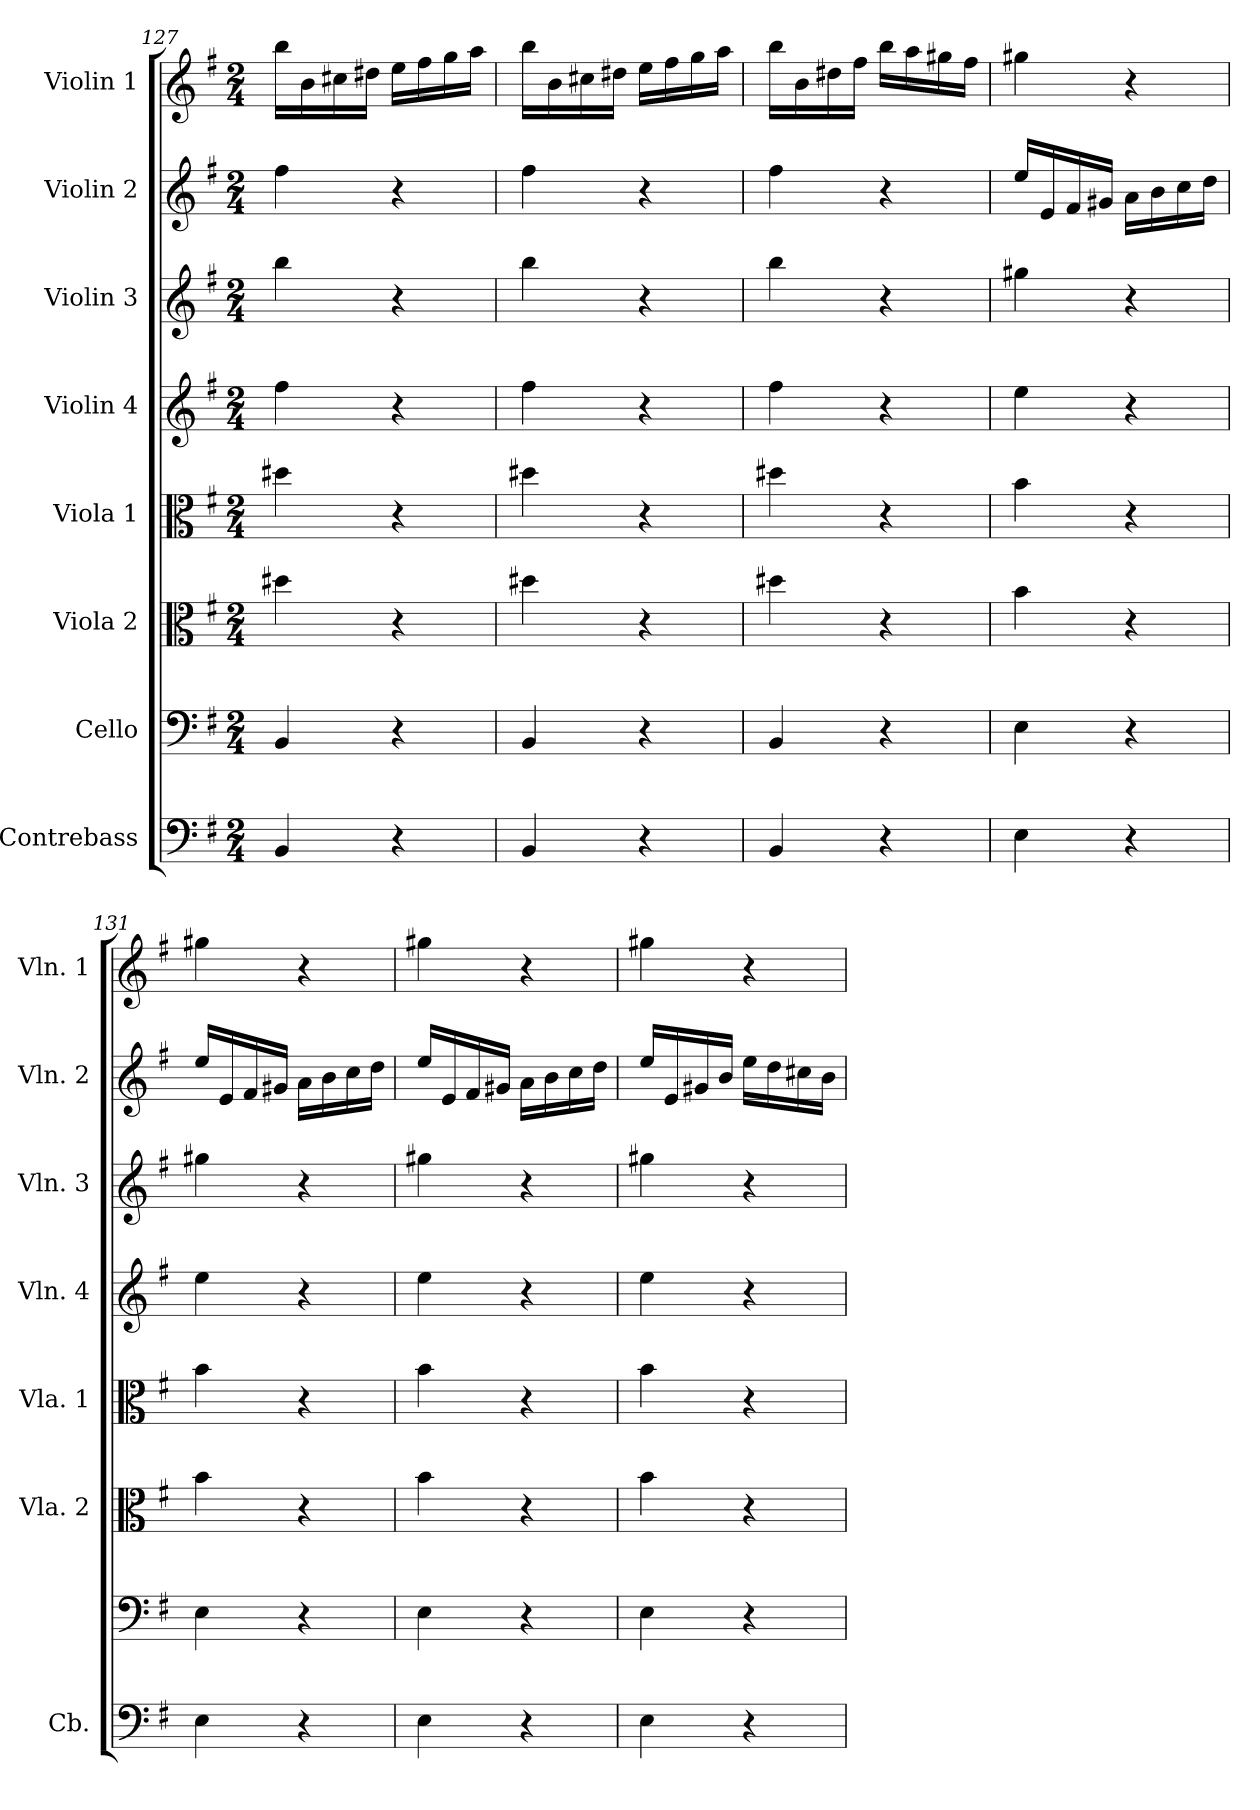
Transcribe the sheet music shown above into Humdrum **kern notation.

**kern	**kern	**kern	**kern	**kern	**kern	**kern	**kern
*part8	*part7	*part6	*part5	*part4	*part3	*part2	*part1
*staff8	*staff7	*staff6	*staff5	*staff4	*staff3	*staff2	*staff1
*I"Contrebass	*I"Cello	*I"Viola 2	*I"Viola 1	*I"Violin 4	*I"Violin 3	*I"Violin 2	*I"Violin 1
*I'Cb.	*	*I'Vla. 2	*I'Vla. 1	*I'Vln. 4	*I'Vln. 3	*I'Vln. 2	*I'Vln. 1
*clefF4	*clefF4	*clefC3	*clefC3	*clefG2	*clefG2	*clefG2	*clefG2
*ITrd7c12	*	*	*	*	*	*	*
*k[f#]	*k[f#]	*k[f#]	*k[f#]	*k[f#]	*k[f#]	*k[f#]	*k[f#]
*M2/4	*M2/4	*M2/4	*M2/4	*M2/4	*M2/4	*M2/4	*M2/4
=127	=127	=127	=127	=127	=127	=127	=127
4BBB/	4BB/	4dd#X\	4dd#X\	4ff#\	4bb\	4ff#\	16bb\LL
.	.	.	.	.	.	.	16b\
.	.	.	.	.	.	.	16cc#X\
.	.	.	.	.	.	.	16dd#X\JJ
4r	4r	4r	4r	4r	4r	4r	16ee\LL
.	.	.	.	.	.	.	16ff#\
.	.	.	.	.	.	.	16gg\
.	.	.	.	.	.	.	16aa\JJ
=128	=128	=128	=128	=128	=128	=128	=128
4BBB/	4BB/	4dd#X\	4dd#X\	4ff#\	4bb\	4ff#\	16bb\LL
.	.	.	.	.	.	.	16b\
.	.	.	.	.	.	.	16cc#X\
.	.	.	.	.	.	.	16dd#X\JJ
4r	4r	4r	4r	4r	4r	4r	16ee\LL
.	.	.	.	.	.	.	16ff#\
.	.	.	.	.	.	.	16gg\
.	.	.	.	.	.	.	16aa\JJ
!!LO:PB:g=z
=129	=129	=129	=129	=129	=129	=129	=129
4BBB/	4BB/	4dd#X\	4dd#X\	4ff#\	4bb\	4ff#\	16bb\LL
.	.	.	.	.	.	.	16b\
.	.	.	.	.	.	.	16dd#X\
.	.	.	.	.	.	.	16ff#\JJ
4r	4r	4r	4r	4r	4r	4r	16bb\LL
.	.	.	.	.	.	.	16aa\
.	.	.	.	.	.	.	16gg#X\
.	.	.	.	.	.	.	16ff#\JJ
=130	=130	=130	=130	=130	=130	=130	=130
4EE\	4E\	4b\	4b\	4ee\	4gg#X\	16ee/LL	4gg#X\
.	.	.	.	.	.	16e/	.
.	.	.	.	.	.	16f#/	.
.	.	.	.	.	.	16g#X/JJ	.
4r	4r	4r	4r	4r	4r	16a\LL	4r
.	.	.	.	.	.	16b\	.
.	.	.	.	.	.	16cc\	.
.	.	.	.	.	.	16dd\JJ	.
=131	=131	=131	=131	=131	=131	=131	=131
4EE\	4E\	4b\	4b\	4ee\	4gg#X\	16ee/LL	4gg#X\
.	.	.	.	.	.	16e/	.
.	.	.	.	.	.	16f#/	.
.	.	.	.	.	.	16g#X/JJ	.
4r	4r	4r	4r	4r	4r	16a\LL	4r
.	.	.	.	.	.	16b\	.
.	.	.	.	.	.	16cc\	.
.	.	.	.	.	.	16dd\JJ	.
=132	=132	=132	=132	=132	=132	=132	=132
4EE\	4E\	4b\	4b\	4ee\	4gg#X\	16ee/LL	4gg#X\
.	.	.	.	.	.	16e/	.
.	.	.	.	.	.	16f#/	.
.	.	.	.	.	.	16g#X/JJ	.
4r	4r	4r	4r	4r	4r	16a\LL	4r
.	.	.	.	.	.	16b\	.
.	.	.	.	.	.	16cc\	.
.	.	.	.	.	.	16dd\JJ	.
!!LO:PB:g=z
=133	=133	=133	=133	=133	=133	=133	=133
4EE\	4E\	4b\	4b\	4ee\	4gg#X\	16ee/LL	4gg#X\
.	.	.	.	.	.	16e/	.
.	.	.	.	.	.	16g#X/	.
.	.	.	.	.	.	16b/JJ	.
4r	4r	4r	4r	4r	4r	16ee\LL	4r
.	.	.	.	.	.	16dd\	.
.	.	.	.	.	.	16cc#X\	.
.	.	.	.	.	.	16b\JJ	.
=	=	=	=	=	=	=	=
*-	*-	*-	*-	*-	*-	*-	*-
